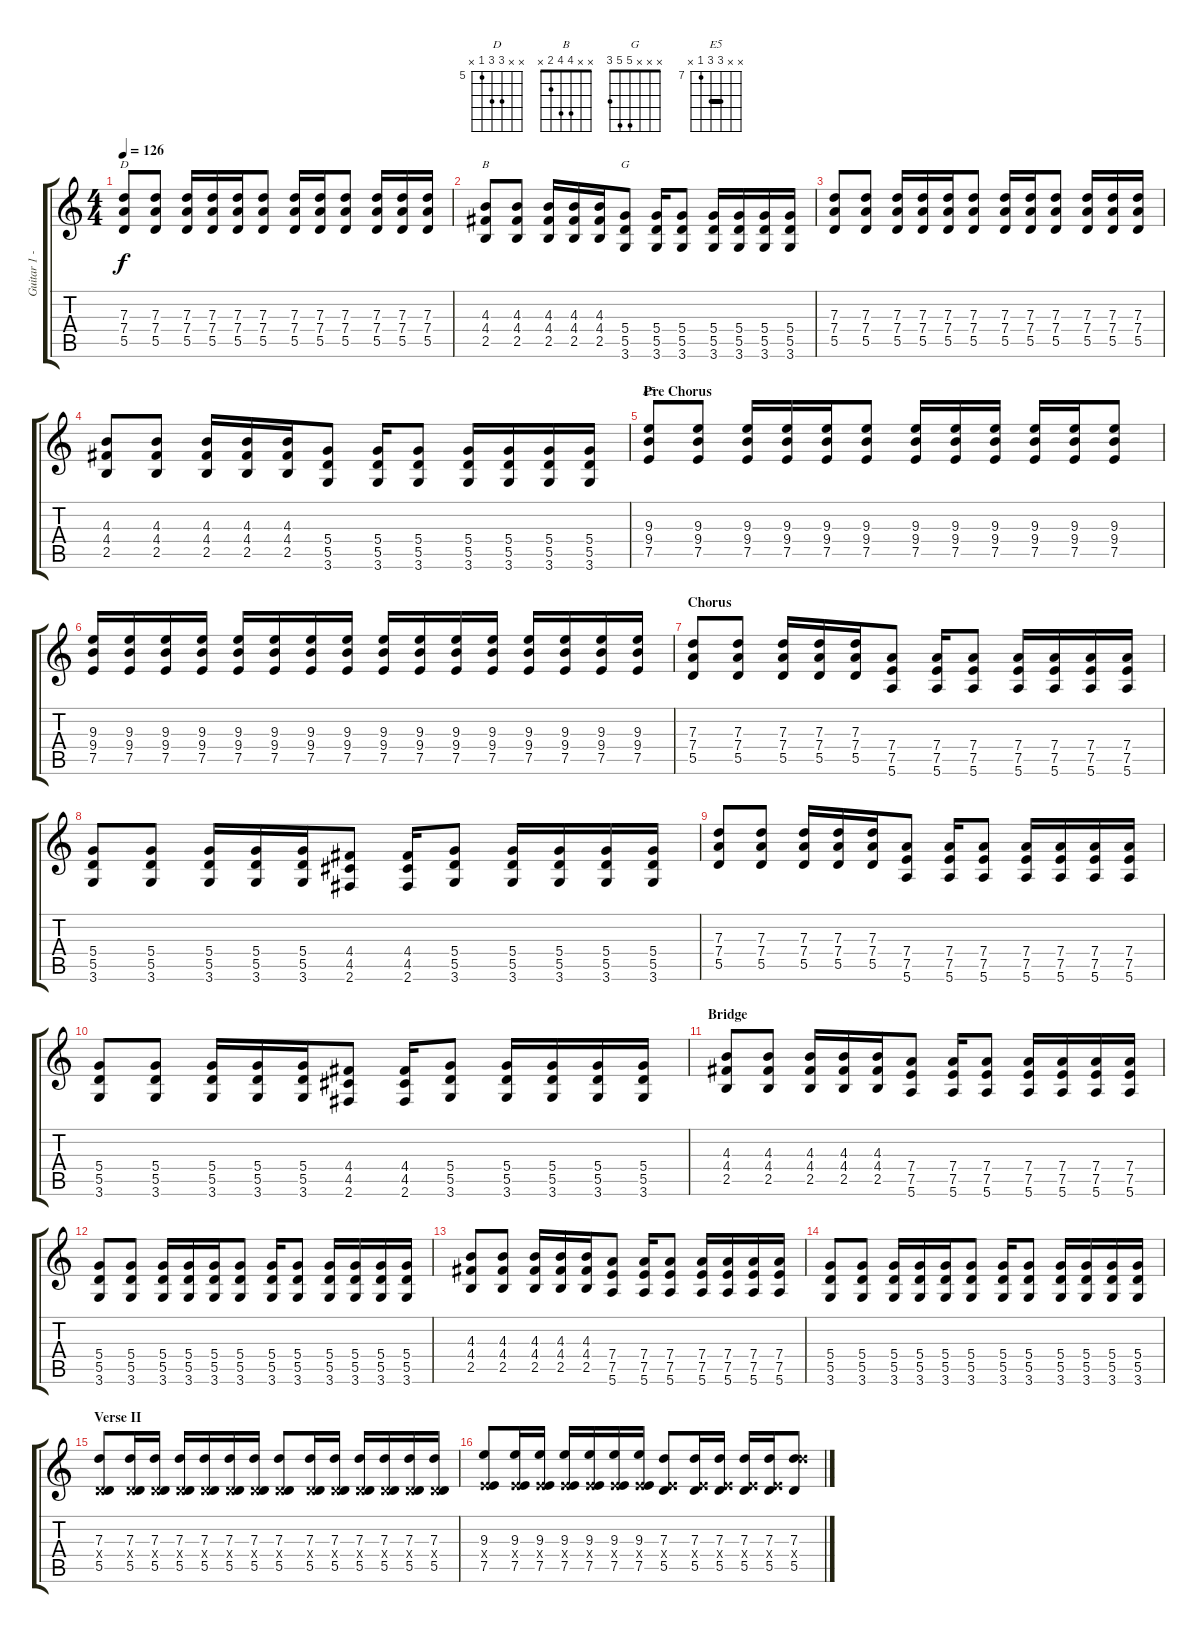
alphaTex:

\track ("Guitar 1 - Mathias" "Guitar 1 -") {instrument distortionguitar}
\staff {score tabs}
\tuning (E4 B3 G3 D3 A2 E2) {hide}
\chord ("D" x x 7 7 5 x) {firstfret 5}
\chord ("B" x x 4 4 2 x)
\chord ("G" x x x 5 5 3)
\chord ("E5" x x 9 9 7 x) {firstfret 7 barre 9}
\ts (4 4)
\tempo 126
\clef g2
\ks c
(7.3 7.4 5.5).8{ch "D" dy f} (7.3 7.4 5.5).8 (7.3 7.4 5.5).16 (7.3 7.4 5.5).16 (7.3 7.4 5.5).16 (7.3 7.4 5.5).8 (7.3 7.4 5.5).16 (7.3 7.4 5.5).16 (7.3 7.4 5.5).8 (7.3 7.4 5.5).16 (7.3 7.4 5.5).16 (7.3 7.4 5.5).16 |
(4.3 4.4 2.5).8{ch "B"} (4.3 4.4 2.5).8 (4.3 4.4 2.5).16 (4.3 4.4 2.5).16 (4.3 4.4 2.5).16 (5.4 5.5 3.6).8{ch "G"} (5.4 5.5 3.6).16 (5.4 5.5 3.6).8 (5.4 5.5 3.6).16 (5.4 5.5 3.6).16 (5.4 5.5 3.6).16 (5.4 5.5 3.6).16 |
(7.3 7.4 5.5).8 (7.3 7.4 5.5).8 (7.3 7.4 5.5).16 (7.3 7.4 5.5).16 (7.3 7.4 5.5).16 (7.3 7.4 5.5).8 (7.3 7.4 5.5).16 (7.3 7.4 5.5).16 (7.3 7.4 5.5).8 (7.3 7.4 5.5).16 (7.3 7.4 5.5).16 (7.3 7.4 5.5).16 |
(4.3 4.4 2.5).8 (4.3 4.4 2.5).8 (4.3 4.4 2.5).16 (4.3 4.4 2.5).16 (4.3 4.4 2.5).16 (5.4 5.5 3.6).8 (5.4 5.5 3.6).16 (5.4 5.5 3.6).8 (5.4 5.5 3.6).16 (5.4 5.5 3.6).16 (5.4 5.5 3.6).16 (5.4 5.5 3.6).16 |
\section ("" "Pre Chorus")
(9.3 9.4 7.5).8{ch "E5"} (9.3 9.4 7.5).8 (9.3 9.4 7.5).16 (9.3 9.4 7.5).16 (9.3 9.4 7.5).16 (9.3 9.4 7.5).8 (9.3 9.4 7.5).16 (9.3 9.4 7.5).16 (9.3 9.4 7.5).16 (9.3 9.4 7.5).16 (9.3 9.4 7.5).16 (9.3 9.4 7.5).8 |
(9.3 9.4 7.5).16 (9.3 9.4 7.5).16 (9.3 9.4 7.5).16 (9.3 9.4 7.5).16 (9.3 9.4 7.5).16 (9.3 9.4 7.5).16 (9.3 9.4 7.5).16 (9.3 9.4 7.5).16 (9.3 9.4 7.5).16 (9.3 9.4 7.5).16 (9.3 9.4 7.5).16 (9.3 9.4 7.5).16 (9.3 9.4 7.5).16 (9.3 9.4 7.5).16 (9.3 9.4 7.5).16 (9.3 9.4 7.5).16 |
\section ("" "Chorus")
(7.3 7.4 5.5).8 (7.3 7.4 5.5).8 (7.3 7.4 5.5).16 (7.3 7.4 5.5).16 (7.3 7.4 5.5).16 (7.4 7.5 5.6).8 (7.4 7.5 5.6).16 (7.4 7.5 5.6).8 (7.4 7.5 5.6).16 (7.4 7.5 5.6).16 (7.4 7.5 5.6).16 (7.4 7.5 5.6).16 |
(5.4 5.5 3.6).8 (5.4 5.5 3.6).8 (5.4 5.5 3.6).16 (5.4 5.5 3.6).16 (5.4 5.5 3.6).16 (4.4 4.5 2.6).8 (4.4 4.5 2.6).16 (5.4 5.5 3.6).8 (5.4 5.5 3.6).16 (5.4 5.5 3.6).16 (5.4 5.5 3.6).16 (5.4 5.5 3.6).16 |
(7.3 7.4 5.5).8 (7.3 7.4 5.5).8 (7.3 7.4 5.5).16 (7.3 7.4 5.5).16 (7.3 7.4 5.5).16 (7.4 7.5 5.6).8 (7.4 7.5 5.6).16 (7.4 7.5 5.6).8 (7.4 7.5 5.6).16 (7.4 7.5 5.6).16 (7.4 7.5 5.6).16 (7.4 7.5 5.6).16 |
(5.4 5.5 3.6).8 (5.4 5.5 3.6).8 (5.4 5.5 3.6).16 (5.4 5.5 3.6).16 (5.4 5.5 3.6).16 (4.4 4.5 2.6).8 (4.4 4.5 2.6).16 (5.4 5.5 3.6).8 (5.4 5.5 3.6).16 (5.4 5.5 3.6).16 (5.4 5.5 3.6).16 (5.4 5.5 3.6).16 |
\section ("" "Bridge")
(4.3 4.4 2.5).8 (4.3 4.4 2.5).8 (4.3 4.4 2.5).16 (4.3 4.4 2.5).16 (4.3 4.4 2.5).16 (7.4 7.5 5.6).8 (7.4 7.5 5.6).16 (7.4 7.5 5.6).8 (7.4 7.5 5.6).16 (7.4 7.5 5.6).16 (7.4 7.5 5.6).16 (7.4 7.5 5.6).16 |
(5.4 5.5 3.6).8 (5.4 5.5 3.6).8 (5.4 5.5 3.6).16 (5.4 5.5 3.6).16 (5.4 5.5 3.6).16 (5.4 5.5 3.6).8 (5.4 5.5 3.6).16 (5.4 5.5 3.6).8 (5.4 5.5 3.6).16 (5.4 5.5 3.6).16 (5.4 5.5 3.6).16 (5.4 5.5 3.6).16 |
(4.3 4.4 2.5).8 (4.3 4.4 2.5).8 (4.3 4.4 2.5).16 (4.3 4.4 2.5).16 (4.3 4.4 2.5).16 (7.4 7.5 5.6).8 (7.4 7.5 5.6).16 (7.4 7.5 5.6).8 (7.4 7.5 5.6).16 (7.4 7.5 5.6).16 (7.4 7.5 5.6).16 (7.4 7.5 5.6).16 |
(5.4 5.5 3.6).8 (5.4 5.5 3.6).8 (5.4 5.5 3.6).16 (5.4 5.5 3.6).16 (5.4 5.5 3.6).16 (5.4 5.5 3.6).8 (5.4 5.5 3.6).16 (5.4 5.5 3.6).8 (5.4 5.5 3.6).16 (5.4 5.5 3.6).16 (5.4 5.5 3.6).16 (5.4 5.5 3.6).16 |
\section ("" "Verse II")
(7.3 0.4{x} 5.5).8 (7.3 0.4{x} 5.5).16 (7.3 0.4{x} 5.5).16 (7.3 0.4{x} 5.5).16 (7.3 0.4{x} 5.5).16 (7.3 0.4{x} 5.5).16 (7.3 0.4{x} 5.5).16 (7.3 0.4{x} 5.5).8 (7.3 0.4{x} 5.5).16 (7.3 0.4{x} 5.5).16 (7.3 0.4{x} 5.5).16 (7.3 0.4{x} 5.5).16 (7.3 0.4{x} 5.5).16 (7.3 0.4{x} 5.5).16 |
(9.3 2.4{x} 7.5).8 (9.3 2.4{x} 7.5).16 (9.3 2.4{x} 7.5).16 (9.3 2.4{x} 7.5).16 (9.3 2.4{x} 7.5).16 (9.3 2.4{x} 7.5).16 (9.3 2.4{x} 7.5).16 (7.3 2.4{x} 5.5).8 (7.3 2.4{x} 5.5).16 (7.3 2.4{x} 5.5).16 (7.3 2.4{x} 5.5).16 (7.3 2.4{x} 5.5).16 (7.3 12.4{x} 5.5).8
